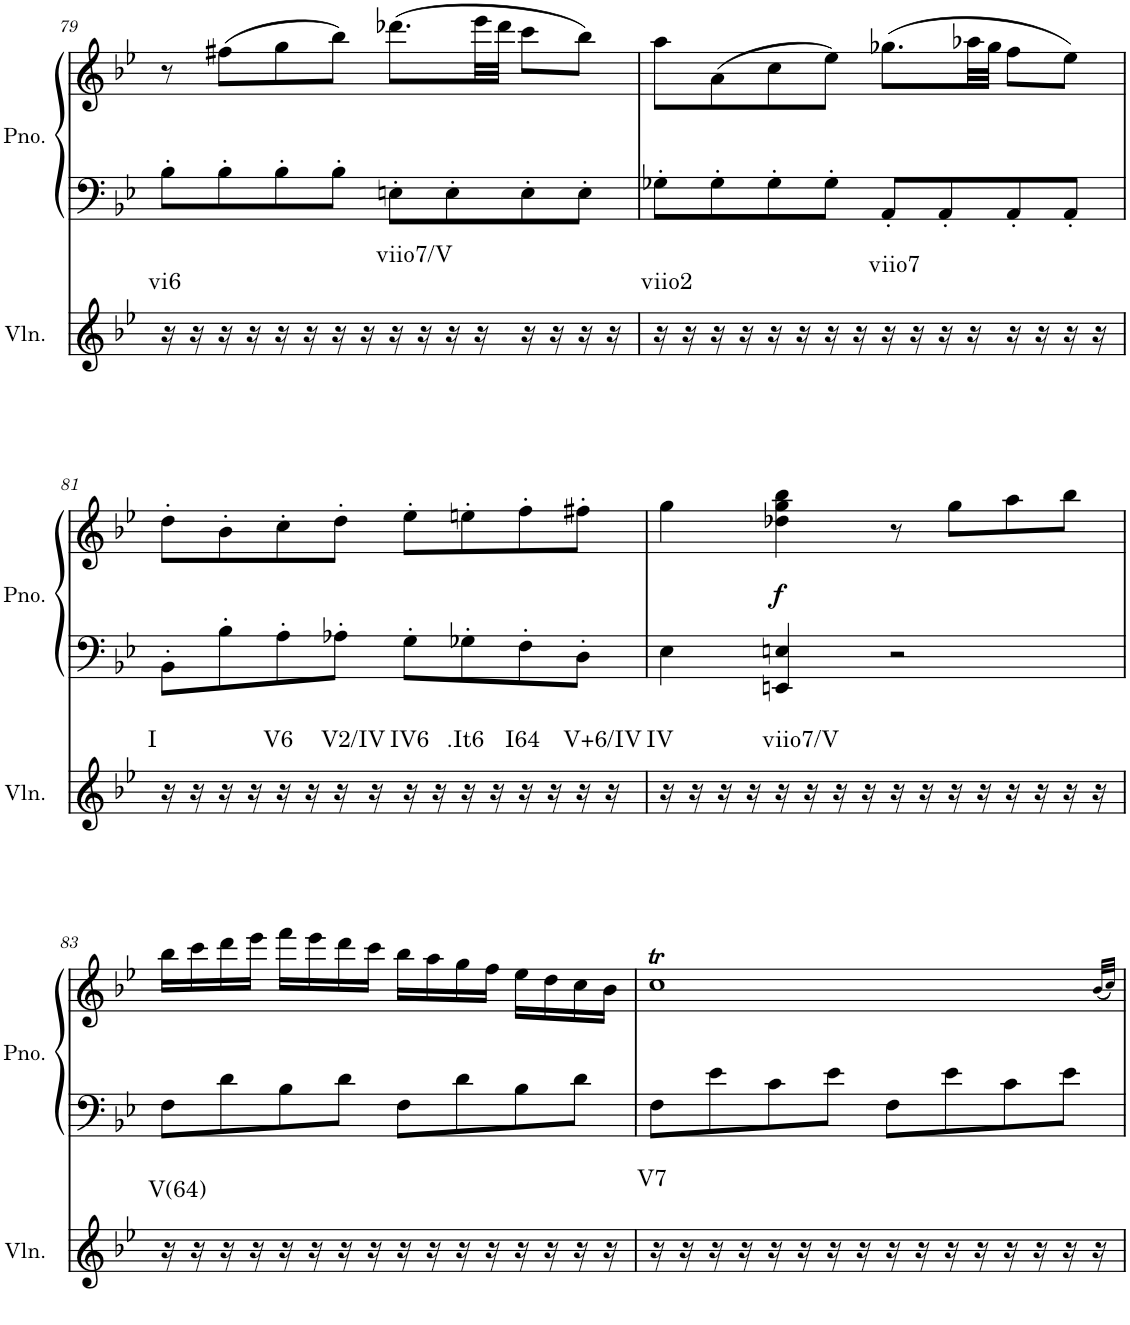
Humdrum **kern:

**kern	**harte	**kern	**kern	**dynam
*part2	*part2	*part1	*part1	*part1
*staff3	*	*staff2	*staff1	*staff1/2
*I"Violin	*	*I"Piano, Piano right	*	*
*I'Vln.	*	*I'Pno.	*	*
!!LO:PB:g=z
*clefG2	*	*clefF4	*clefG2	*
*k[b-e-]	*	*k[b-e-]	*k[b-e-]	*
*M4/4	*	*M4/4	*M4/4	*
=79	=79	=79	=79	=79
!	!LO:H:kt=vi6	!	!	!
16r	N	8B-'\L	8r	.
16r	.	.	.	.
16r	.	8B-'\	(8ff#X\L	.
16r	.	.	.	.
16r	.	8B-'\	8gg\	.
16r	.	.	.	.
16r	.	8B-'\J	8bb-\J)	.
16r	.	.	.	.
!	!LO:H:kt=viio7/V	!	!	!
16r	N	8En'\L	(8.ddd-X\L	.
16r	.	.	.	.
16r	.	8E'\	.	.
16r	.	.	32eee-\LL	.
.	.	.	32ddd-\JJJ	.
16r	.	8E'\	8ccc\L	.
16r	.	.	.	.
16r	.	8E'\J	8bb-\J)	.
16r	.	.	.	.
=80	=80	=80	=80	=80
!	!LO:H:kt=viio2	!	!	!
16r	N	8G-X'\L	8aa\L	.
16r	.	.	.	.
16r	.	8G-'\	(8a\	.
16r	.	.	.	.
16r	.	8G-'\	8cc\	.
16r	.	.	.	.
16r	.	8G-'\J	8ee-\J)	.
16r	.	.	.	.
!	!LO:H:kt=viio7	!	!	!
16r	N	8AA'/L	(8.gg-X\L	.
16r	.	.	.	.
16r	.	8AA'/	.	.
16r	.	.	32aa-X\LL	.
.	.	.	32gg-\JJJ	.
16r	.	8AA'/	8ff\L	.
16r	.	.	.	.
16r	.	8AA'/J	8ee-\J)	.
16r	.	.	.	.
!!LO:LB:g=z
=81	=81	=81	=81	=81
!	!LO:H:kt=I	!	!	!
16r	N	8BB-'\L	8dd'\L	.
16r	.	.	.	.
16r	.	8B-'\	8b-'\	.
16r	.	.	.	.
!	!LO:H:kt=V6	!	!	!
16r	N	8A'\	8cc'\	.
16r	.	.	.	.
!	!LO:H:kt=V2/IV	!	!	!
16r	N	8A-X'\J	8dd'\J	.
16r	.	.	.	.
!	!LO:H:kt=IV6	!	!	!
16r	N	8G'\L	8ee-'\L	.
16r	.	.	.	.
!	!LO:H:kt=.It6	!	!	!
16r	N	8G-X'\	8een'\	.
16r	.	.	.	.
!	!LO:H:kt=I64	!	!	!
16r	N	8F'\	8ff'\	.
16r	.	.	.	.
!	!LO:H:kt=V+6/IV	!	!	!
16r	N	8D'\J	8ff#X'\J	.
16r	.	.	.	.
=82	=82	=82	=82	=82
!	!LO:H:kt=IV	!	!	!
16r	N	4E-\	4gg\	.
16r	.	.	.	.
16r	.	.	.	.
16r	.	.	.	.
!	!LO:H:kt=viio7/V	!	!	!LO:DY:b
16r	N	4EEn/ 4En/	4dd-X\ 4gg\ 4bb-\	f
16r	.	.	.	.
16r	.	.	.	.
16r	.	.	.	.
16r	.	2r	8r	.
16r	.	.	.	.
16r	.	.	8gg\L	.
16r	.	.	.	.
16r	.	.	8aa\	.
16r	.	.	.	.
16r	.	.	8bb-\J	.
16r	.	.	.	.
!!LO:LB:g=z
=83	=83	=83	=83	=83
!	!LO:H:kt=V(64)	!	!	!
16r	N	8F\L	16bb-\LL	.
16r	.	.	16ccc\	.
16r	.	8d\	16ddd\	.
16r	.	.	16eee-\JJ	.
16r	.	8B-\	16fff\LL	.
16r	.	.	16eee-\	.
16r	.	8d\J	16ddd\	.
16r	.	.	16ccc\JJ	.
16r	.	8F\L	16bb-\LL	.
16r	.	.	16aa\	.
16r	.	8d\	16gg\	.
16r	.	.	16ff\JJ	.
16r	.	8B-\	16ee-\LL	.
16r	.	.	16dd\	.
16r	.	8d\J	16cc\	.
16r	.	.	16b-\JJ	.
=84	=84	=84	=84	=84
!	!LO:H:kt=V7	!	!	!
16r	N	8F\L	1ccT	.
16r	.	.	.	.
16r	.	8e-\	.	.
16r	.	.	.	.
16r	.	8c\	.	.
16r	.	.	.	.
16r	.	8e-\J	.	.
16r	.	.	.	.
16r	.	8F\L	.	.
16r	.	.	.	.
16r	.	8e-\	.	.
16r	.	.	.	.
16r	.	8c\	.	.
16r	.	.	.	.
16r	.	8e-\J	.	.
16r	.	.	.	.
.	.	.	(32qb-/LLL	.
.	.	.	32qcc/JJJ)	.
=	=	=	=	=
*-	*-	*-	*-	*-
